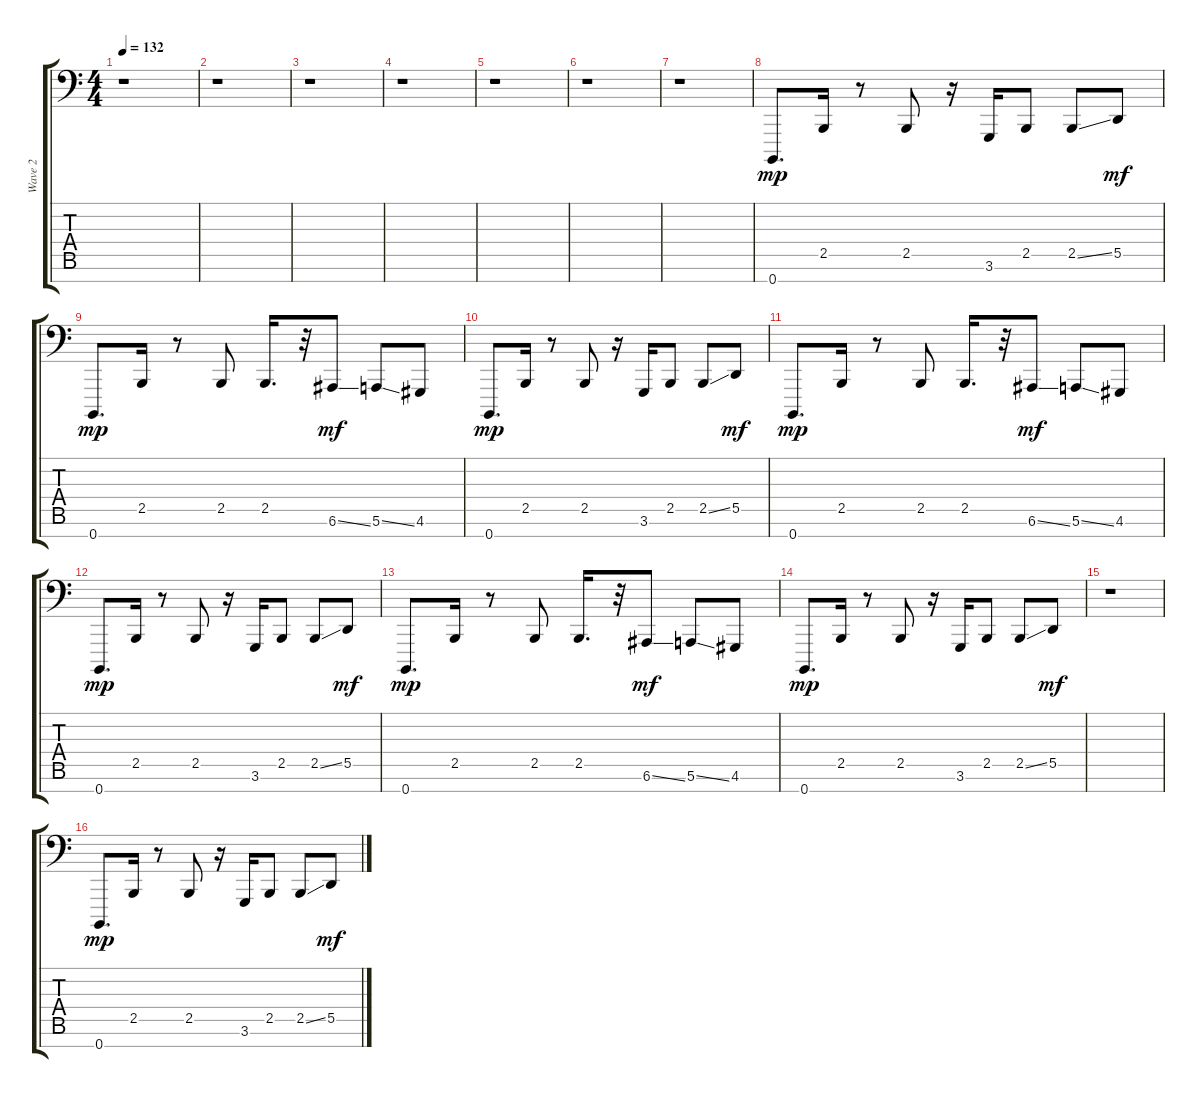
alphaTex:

\track ("Wave 2" "Wave 2") {instrument lead1square}
\staff {score tabs}
\tuning (F3 C3 G2 D2 A1 E1 B0) {hide}
\ts (4 4)
\tempo 132
\clef f4
\ks c
r.1{dy mf} |
r.1 |
r.1 |
r.1 |
r.1 |
r.1 |
r.1 |
0.7.8{d dy mp} 2.5.16 r.8 2.5.8 r.16 3.6.16 2.5.8 2.5{ss}.8 5.5.8{dy mf} |
0.7.8{d dy mp} 2.5.16 r.8 2.5.8 2.5.16{d} r.32 6.6{ss}.8{dy mf} 5.6{ss}.8 4.6.8 |
0.7.8{d dy mp} 2.5.16 r.8 2.5.8 r.16 3.6.16 2.5.8 2.5{ss}.8 5.5.8{dy mf} |
0.7.8{d dy mp} 2.5.16 r.8 2.5.8 2.5.16{d} r.32 6.6{ss}.8{dy mf} 5.6{ss}.8 4.6.8 |
0.7.8{d dy mp} 2.5.16 r.8 2.5.8 r.16 3.6.16 2.5.8 2.5{ss}.8 5.5.8{dy mf} |
0.7.8{d dy mp} 2.5.16 r.8 2.5.8 2.5.16{d} r.32 6.6{ss}.8{dy mf} 5.6{ss}.8 4.6.8 |
0.7.8{d dy mp} 2.5.16 r.8 2.5.8 r.16 3.6.16 2.5.8 2.5{ss}.8 5.5.8{dy mf} |
r.1 |
0.7.8{d dy mp} 2.5.16 r.8 2.5.8 r.16 3.6.16 2.5.8 2.5{ss}.8 5.5.8{dy mf}
